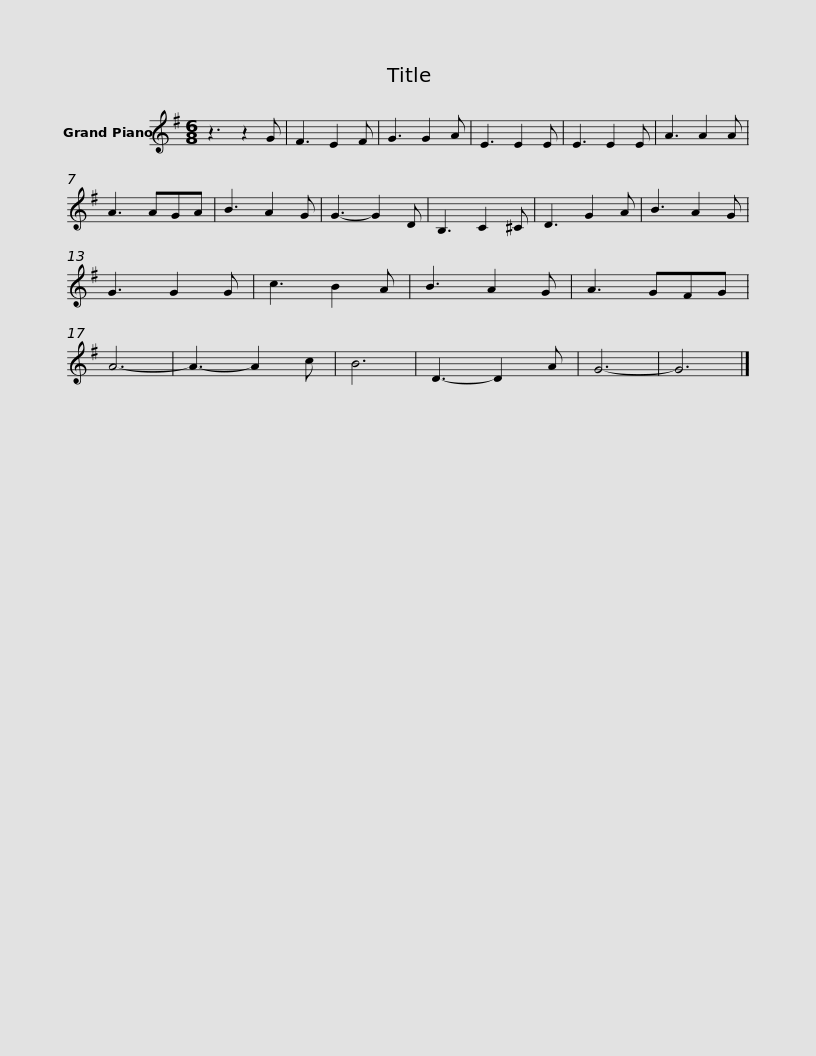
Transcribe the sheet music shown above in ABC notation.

X:1
L:1/8
M:6/8
I:linebreak $
K:G
V:1 treble
V:1
 z3 z2 G | F3 E2 F | G3 G2 A | E3 E2 E | E3 E2 E | %5
 A3 A2 A | A3 AGA | B3 A2 G | G3- G2 D | B,3 C2 ^C |$ %10
 D3 G2 A | B3 A2 G | G3 G2 G | c3 B2 A | B3 A2 G | %15
 A3 GFG | A6- | A3- A2 c | B6 | D3- D2 A | %20
 G6- | G6 |] %22
